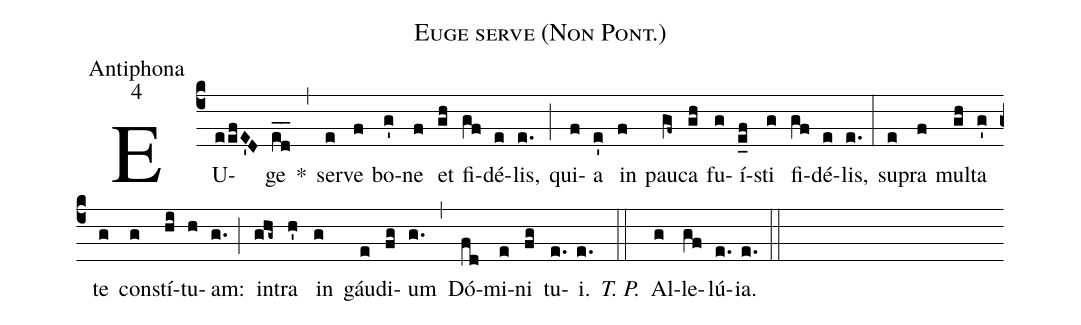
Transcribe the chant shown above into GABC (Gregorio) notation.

name:Euge serve (Non Pont.);
office-part:Antiphona;
mode:4;
%%
(c4) EU(eefE'D)ge(ed__) *(,) ser(e)ve(f) bo(g')ne(f) et(gh) fi(gf)dé(e)lis,(e.) (;) qui(f)a(e') in(f) pau(gf~)ca(gh) fu(g)í(e_f)sti(g) fi(gf)dé(e)lis,(e.) (:) su(e)pra(f) mul(gh)ta(g') te(g) con(g)stí(hi)tu(h)am:(g.) (;) in(ghg~)tra(h') in(g) gáu(e)di(fg)um(g.) (,) Dó(fd)mi(e)ni(fg) tu(e.)i.(e.) <i>T. P.</i>(::) Al(g)le(gf)lú(e.)ia.(e.) (::)
